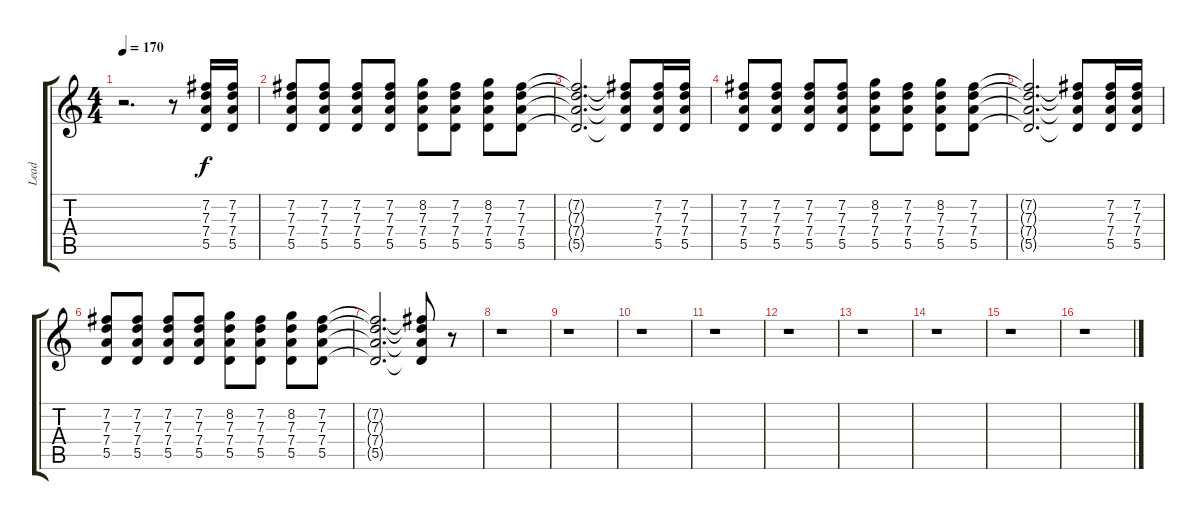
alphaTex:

\track ("Lead" "Lead") {instrument overdrivenguitar}
\staff {score tabs}
\tuning (E4 B3 G3 D3 A2 E2) {hide}
\ts (4 4)
\tempo 170
\clef g2
\ks c
r.2{d dy f instrument overdrivenguitar} r.8 (7.2 7.3 7.4 5.5).16 (7.2 7.3 7.4 5.5).16 |
(7.2 7.3 7.4 5.5).8 (7.2 7.3 7.4 5.5).8 (7.2 7.3 7.4 5.5).8 (7.2 7.3 7.4 5.5).8 (8.2 7.3 7.4 5.5).8 (7.2 7.3 7.4 5.5).8 (8.2 7.3 7.4 5.5).8 (7.2 7.3 7.4 5.5).8 |
(7.2{t} 7.3{t} 7.4{t} 5.5{t}).2{d} (7.2{t} 7.3{t} 7.4{t} 5.5{t}).8 (7.2 7.3 7.4 5.5).16 (7.2 7.3 7.4 5.5).16 |
(7.2 7.3 7.4 5.5).8 (7.2 7.3 7.4 5.5).8 (7.2 7.3 7.4 5.5).8 (7.2 7.3 7.4 5.5).8 (8.2 7.3 7.4 5.5).8 (7.2 7.3 7.4 5.5).8 (8.2 7.3 7.4 5.5).8 (7.2 7.3 7.4 5.5).8 |
(7.2{t} 7.3{t} 7.4{t} 5.5{t}).2{d} (7.2{t} 7.3{t} 7.4{t} 5.5{t}).8 (7.2 7.3 7.4 5.5).16 (7.2 7.3 7.4 5.5).16 |
(7.2 7.3 7.4 5.5).8 (7.2 7.3 7.4 5.5).8 (7.2 7.3 7.4 5.5).8 (7.2 7.3 7.4 5.5).8 (8.2 7.3 7.4 5.5).8 (7.2 7.3 7.4 5.5).8 (8.2 7.3 7.4 5.5).8 (7.2 7.3 7.4 5.5).8 |
(7.2{t} 7.3{t} 7.4{t} 5.5{t}).2{d} (7.2{t} 7.3{t} 7.4{t} 5.5{t}).8 r.8 |
r.1 |
r.1 |
r.1 |
r.1 |
r.1 |
r.1 |
r.1 |
r.1 |
r.1
